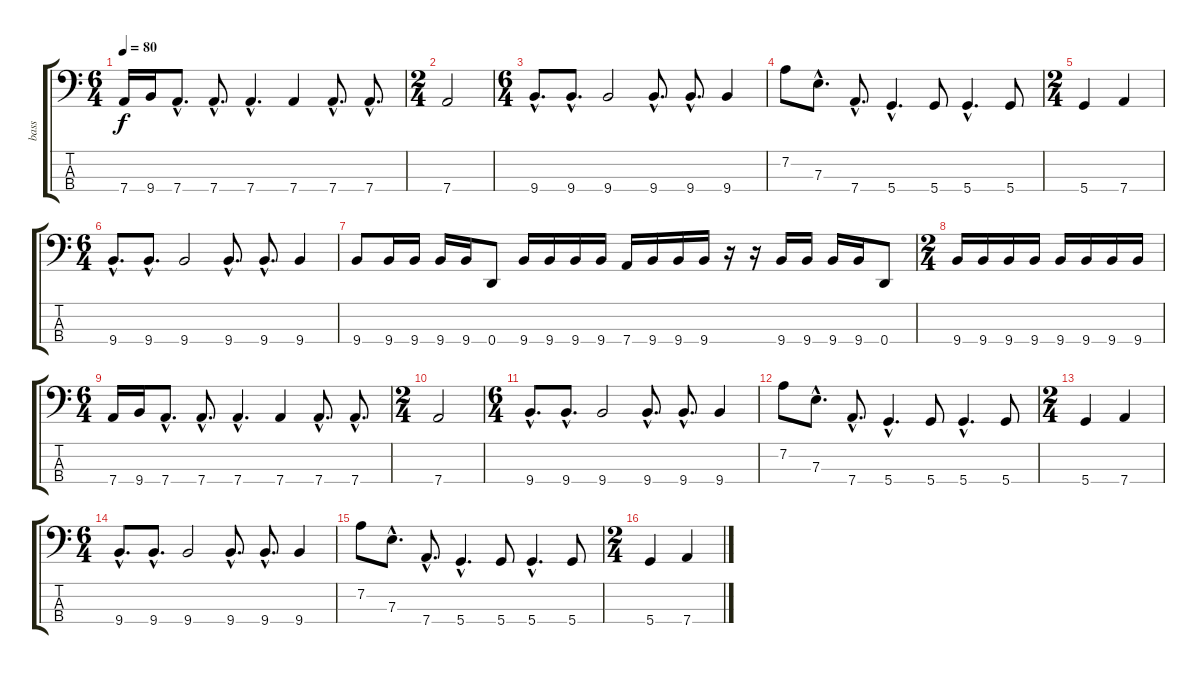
\track ("bass" "bass") {instrument slapbass1}
\staff {score tabs}
\tuning (G2 D2 A1 D1) {hide}
\ts (6 4)
\tempo 80
\clef f4
\ks c
7.4.16{dy f} 9.4.16 7.4{hac}.8{d} 7.4{hac}.8{d} 7.4{hac}.4{d} 7.4.4 7.4{hac}.8{d} 7.4{hac}.8{d} |
\ts (2 4)
7.4.2 |
\ts (6 4)
9.4{hac}.8{d} 9.4{hac}.8{d} 9.4.2 9.4{hac}.8{d} 9.4{hac}.8{d} 9.4.4 |
7.2.8 7.3{hac}.8{d} 7.4{hac}.8{d} 5.4{hac}.4{d} 5.4.8 5.4{hac}.4{d} 5.4.8 |
\ts (2 4)
5.4.4 7.4.4 |
\ts (6 4)
9.4{hac}.8{d} 9.4{hac}.8{d} 9.4.2 9.4{hac}.8{d} 9.4{hac}.8{d} 9.4.4 |
9.4.8 9.4.16 9.4.16 9.4.16 9.4.16 0.4.8 9.4.16 9.4.16 9.4.16 9.4.16 7.4.16 9.4.16 9.4.16 9.4.16 r.16 r.16 9.4.16 9.4.16 9.4.16 9.4.16 0.4.8 |
\ts (2 4)
9.4.16 9.4.16 9.4.16 9.4.16 9.4.16 9.4.16 9.4.16 9.4.16 |
\ts (6 4)
7.4.16 9.4.16 7.4{hac}.8{d} 7.4{hac}.8{d} 7.4{hac}.4{d} 7.4.4 7.4{hac}.8{d} 7.4{hac}.8{d} |
\ts (2 4)
7.4.2 |
\ts (6 4)
9.4{hac}.8{d} 9.4{hac}.8{d} 9.4.2 9.4{hac}.8{d} 9.4{hac}.8{d} 9.4.4 |
7.2.8 7.3{hac}.8{d} 7.4{hac}.8{d} 5.4{hac}.4{d} 5.4.8 5.4{hac}.4{d} 5.4.8 |
\ts (2 4)
5.4.4 7.4.4 |
\ts (6 4)
9.4{hac}.8{d} 9.4{hac}.8{d} 9.4.2 9.4{hac}.8{d} 9.4{hac}.8{d} 9.4.4 |
7.2.8 7.3{hac}.8{d} 7.4{hac}.8{d} 5.4{hac}.4{d} 5.4.8 5.4{hac}.4{d} 5.4.8 |
\ts (2 4)
5.4.4 7.4.4
